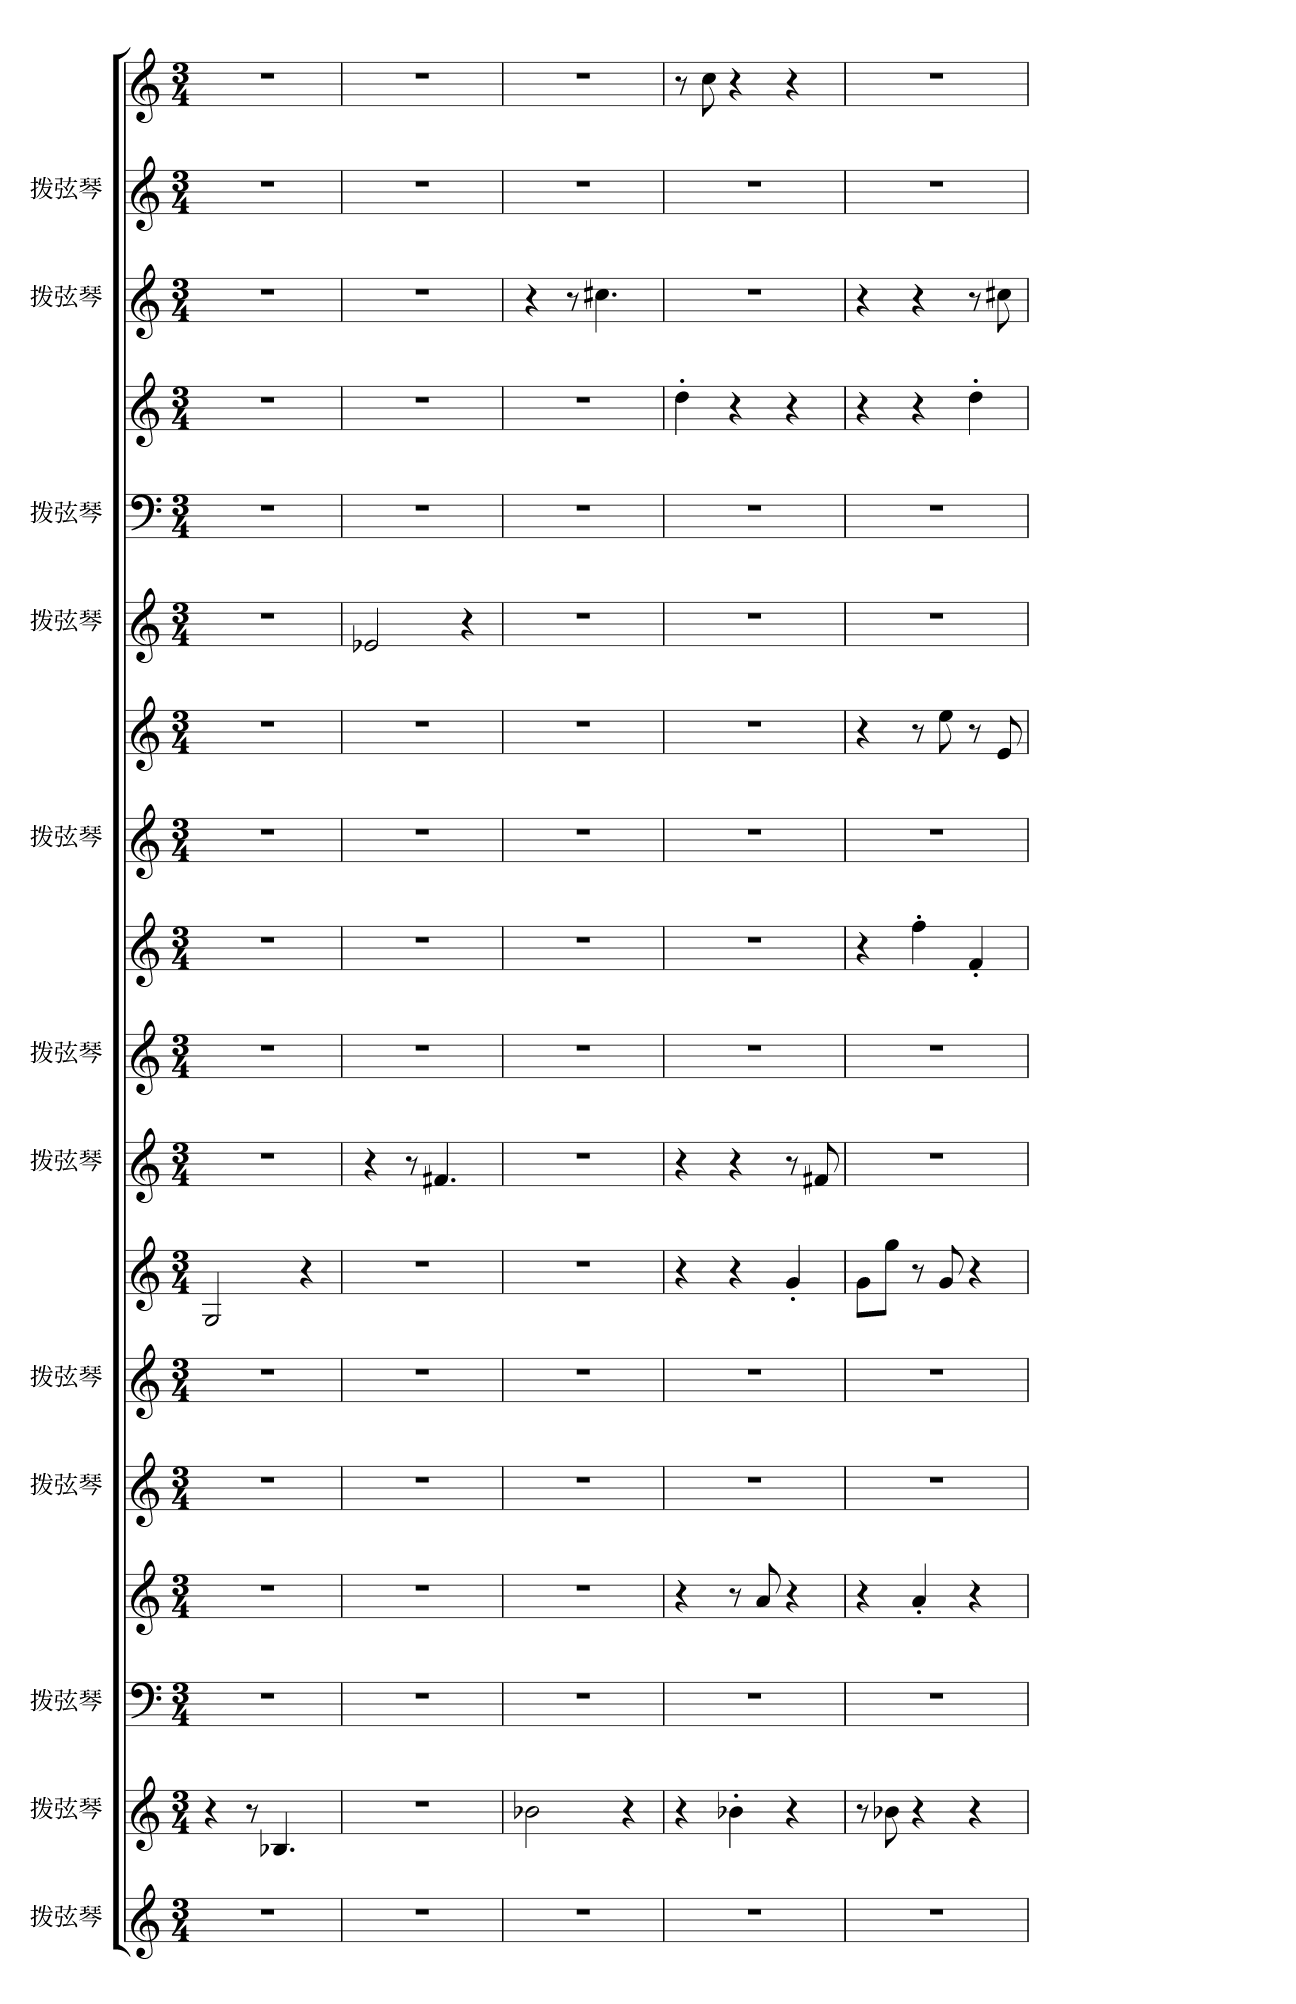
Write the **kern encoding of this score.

**kern	**kern	**kern	**kern	**kern	**kern	**kern	**kern	**kern	**kern	**kern	**kern	**kern	**kern	**kern	**kern	**kern	**kern
*part12	*part11	*part10	*part10	*part9	*part8	*part8	*part7	*part6	*part6	*part5	*part5	*part4	*part3	*part3	*part2	*part1	*part1
*staff18	*staff17	*staff16	*staff15	*staff14	*staff13	*staff12	*staff11	*staff10	*staff9	*staff8	*staff7	*staff6	*staff5	*staff4	*staff3	*staff2	*staff1
*I"拨弦琴	*I"拨弦琴	*I"拨弦琴	*	*I"拨弦琴	*I"拨弦琴	*	*I"拨弦琴	*I"拨弦琴	*	*I"拨弦琴	*	*I"拨弦琴	*I"拨弦琴	*	*I"拨弦琴	*I"拨弦琴	*
*clefG2	*clefG2	*clefF4	*clefG2	*clefG2	*clefG2	*clefG2	*clefG2	*clefG2	*clefG2	*clefG2	*clefG2	*clefG2	*clefF4	*clefG2	*clefG2	*clefG2	*clefG2
*k[]	*k[]	*k[]	*k[]	*k[]	*k[]	*k[]	*k[]	*k[]	*k[]	*k[]	*k[]	*k[]	*k[]	*k[]	*k[]	*k[]	*k[]
*M3/4	*M3/4	*M3/4	*M3/4	*M3/4	*M3/4	*M3/4	*M3/4	*M3/4	*M3/4	*M3/4	*M3/4	*M3/4	*M3/4	*M3/4	*M3/4	*M3/4	*M3/4
*MM110	*MM110	*MM110	*MM110	*MM110	*MM110	*MM110	*MM110	*MM110	*MM110	*MM110	*MM110	*MM110	*MM110	*MM110	*MM110	*MM110	*MM110
=1	=1	=1	=1	=1	=1	=1	=1	=1	=1	=1	=1	=1	=1	=1	=1	=1	=1
2.r	4r	2.r	2.r	2.r	2.r	2G/	2.r	2.r	2.r	2.r	2.r	2.r	2.r	2.r	2.r	2.r	2.r
.	8r	.	.	.	.	.	.	.	.	.	.	.	.	.	.	.	.
.	4.B-X/	.	.	.	.	.	.	.	.	.	.	.	.	.	.	.	.
.	.	.	.	.	.	4r	.	.	.	.	.	.	.	.	.	.	.
=2	=2	=2	=2	=2	=2	=2	=2	=2	=2	=2	=2	=2	=2	=2	=2	=2	=2
2.r	2.r	2.r	2.r	2.r	2.r	2.r	4r	2.r	2.r	2.r	2.r	2e-X/	2.r	2.r	2.r	2.r	2.r
.	.	.	.	.	.	.	8r	.	.	.	.	.	.	.	.	.	.
.	.	.	.	.	.	.	4.f#X/	.	.	.	.	.	.	.	.	.	.
.	.	.	.	.	.	.	.	.	.	.	.	4r	.	.	.	.	.
=3	=3	=3	=3	=3	=3	=3	=3	=3	=3	=3	=3	=3	=3	=3	=3	=3	=3
2.r	2b-X\	2.r	2.r	2.r	2.r	2.r	2.r	2.r	2.r	2.r	2.r	2.r	2.r	2.r	4r	2.r	2.r
.	.	.	.	.	.	.	.	.	.	.	.	.	.	.	8r	.	.
.	.	.	.	.	.	.	.	.	.	.	.	.	.	.	4.cc#X\	.	.
.	4r	.	.	.	.	.	.	.	.	.	.	.	.	.	.	.	.
=4	=4	=4	=4	=4	=4	=4	=4	=4	=4	=4	=4	=4	=4	=4	=4	=4	=4
2.r	4r	2.r	4r	2.r	2.r	4r	4r	2.r	2.r	2.r	2.r	2.r	2.r	4dd'\	2.r	2.r	8r
.	.	.	.	.	.	.	.	.	.	.	.	.	.	.	.	.	8cc\
.	4b-X'\	.	8r	.	.	4r	4r	.	.	.	.	.	.	4r	.	.	4r
.	.	.	8a/	.	.	.	.	.	.	.	.	.	.	.	.	.	.
.	4r	.	4r	.	.	4g'/	8r	.	.	.	.	.	.	4r	.	.	4r
.	.	.	.	.	.	.	8f#X/	.	.	.	.	.	.	.	.	.	.
=5	=5	=5	=5	=5	=5	=5	=5	=5	=5	=5	=5	=5	=5	=5	=5	=5	=5
2.r	8r	2.r	4r	2.r	2.r	8g\L	2.r	2.r	4r	2.r	4r	2.r	2.r	4r	4r	2.r	2.r
.	8b-X\	.	.	.	.	8gg\J	.	.	.	.	.	.	.	.	.	.	.
.	4r	.	4a'/	.	.	8r	.	.	4ff'\	.	8r	.	.	4r	4r	.	.
.	.	.	.	.	.	8g/	.	.	.	.	8ee\	.	.	.	.	.	.
.	4r	.	4r	.	.	4r	.	.	4f'/	.	8r	.	.	4dd'\	8r	.	.
.	.	.	.	.	.	.	.	.	.	.	8e/	.	.	.	8cc#X\	.	.
=	=	=	=	=	=	=	=	=	=	=	=	=	=	=	=	=	=
*-	*-	*-	*-	*-	*-	*-	*-	*-	*-	*-	*-	*-	*-	*-	*-	*-	*-
